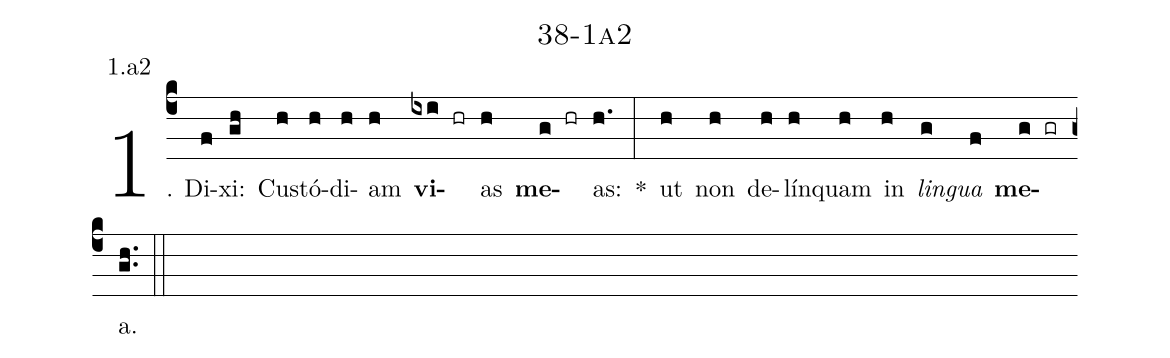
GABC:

name: 38-1a2;
annotation: 1.a2;
%%
(c4)1. Di(f)xi:(gh) Cus(h)tó(h)di(h)am(h) <b>vi</b>(ixi hr)as(h) <b>me</b>(g hr)as:(h.) *(:) ut(h) non(h) de(h)lín(h)quam(h) in(h) <i>lin</i>(g)<i>gua</i>(f) <b>me</b>(g gr)a.(gh..) (::)
